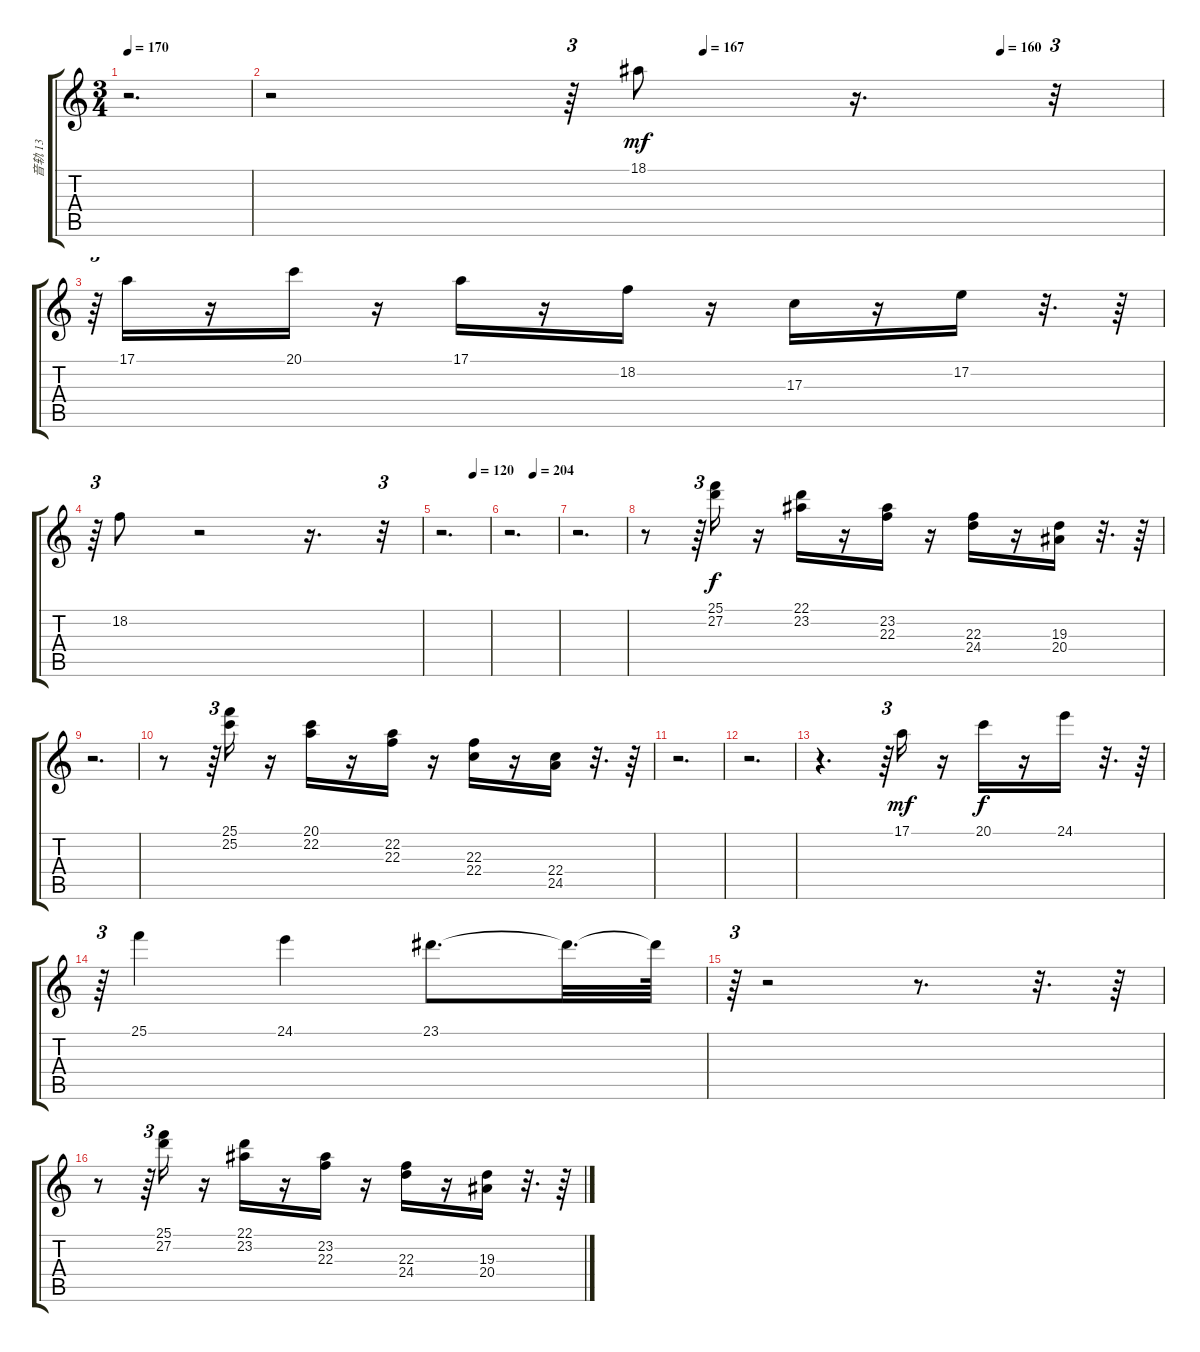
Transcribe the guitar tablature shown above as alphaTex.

\track ("音轨 13" "音轨 13") {instrument piccolo}
\staff {score tabs}
\tuning (E4 B3 G3 D3 A2 E2) {hide}
\ts (3 4)
\tempo 170
\clef g2
\ks c
r.2{d dy f} |
\tempo (167 0.4861111111111111)
\tempo (160 0.8194444444444444)
r.2 r.64{tu (3 2)} 18.1.8{dy mf} r.16{d} r.32{tu (3 2)} |
r.64{tu (3 2)} 17.1.16 r.16 20.1.16 r.16 17.1.16 r.16 18.2.16 r.16 17.3.16 r.16 17.2.16 r.32{d} r.64 |
r.64{tu (3 2)} 18.2.8 r.2 r.16{d} r.32{tu (3 2)} |
\tempo (120 0.6666666666666666)
r.2{d} |
\tempo (204 0.5)
r.2{d} |
r.2{d} |
r.8 r.64{tu (3 2)} (25.1 27.2).16{dy f} r.16 (22.1 23.2).16 r.16 (23.2 22.3).16 r.16 (22.3 24.4).16 r.16 (19.3 20.4).16 r.32{d} r.64 |
r.2{d} |
r.8 r.64{tu (3 2)} (25.1 25.2).16 r.16 (20.1 22.2).16 r.16 (22.2 22.3).16 r.16 (22.3 22.4).16 r.16 (22.4 24.5).16 r.32{d} r.64 |
r.2{d} |
r.2{d} |
r.4{d} r.64{tu (3 2)} 17.1.16{dy mf} r.16 20.1.16{dy f} r.16 24.1.16 r.32{d} r.64 |
r.64{tu (3 2)} 25.1.4 24.1.4 23.1.8{d} 23.1{t}.32{d} 23.1{t}.64 |
r.64{tu (3 2)} r.2 r.8{d} r.32{d} r.64 |
r.8 r.64{tu (3 2)} (25.1 27.2).16 r.16 (22.1 23.2).16 r.16 (23.2 22.3).16 r.16 (22.3 24.4).16 r.16 (19.3 20.4).16 r.32{d} r.64
